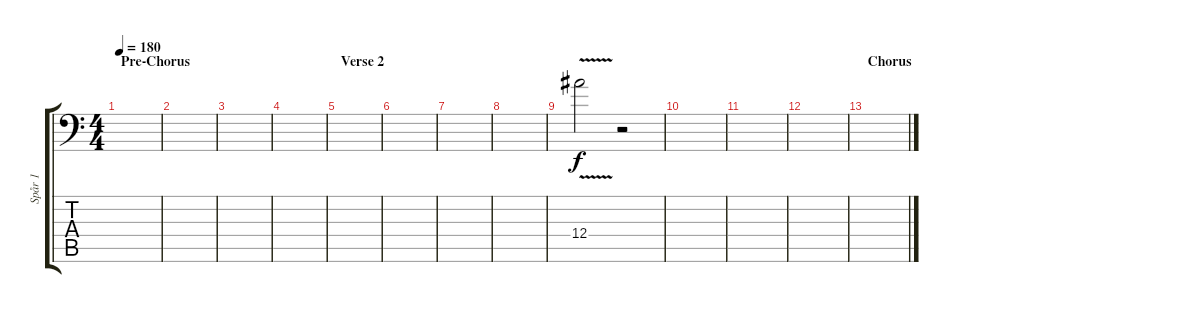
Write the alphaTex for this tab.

\track ("Spår 1" "Spår 1") {instrument distortionguitar}
\staff {score tabs}
\tuning (C4 G3 Eb3 Bb2 F2 Bb1) {hide}
\ts (4 4)
\section ("" "Pre-Chorus")
\tempo 180
\clef f4
\ks c
|
|
|
|
\section ("" "Verse 2")
|
|
|
|
12.4{v}.2{instrument guitarharmonics} r.2 |
|
|
|
\section ("" "Chorus")
